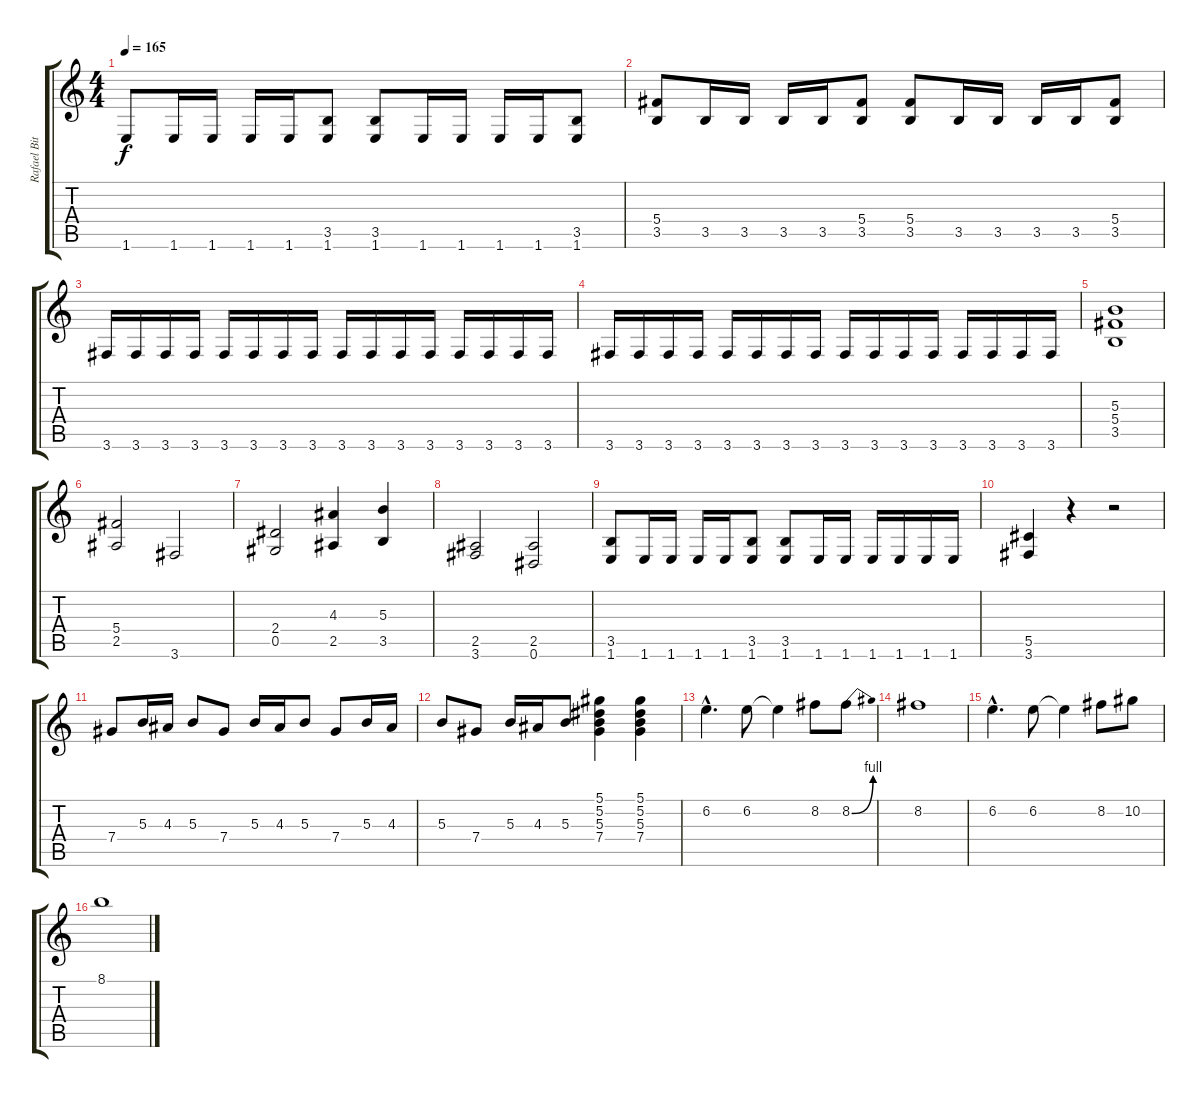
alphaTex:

\track ("Rafael Bittencourt" "Rafael Bit") {instrument distortionguitar}
\staff {score tabs}
\tuning (Eb4 Bb3 Gb3 Db3 Ab2 Eb2) {hide}
\ts (4 4)
\tempo 165
\clef g2
\ks c
1.6.8{dy f} 1.6.16 1.6.16 1.6.16 1.6.16 (3.5 1.6).8 (3.5 1.6).8 1.6.16 1.6.16 1.6.16 1.6.16 (3.5 1.6).8 |
(5.4 3.5).8 3.5.16 3.5.16 3.5.16 3.5.16 (5.4 3.5).8 (5.4 3.5).8 3.5.16 3.5.16 3.5.16 3.5.16 (5.4 3.5).8 |
3.6.16 3.6.16 3.6.16 3.6.16 3.6.16 3.6.16 3.6.16 3.6.16 3.6.16 3.6.16 3.6.16 3.6.16 3.6.16 3.6.16 3.6.16 3.6.16 |
3.6.16 3.6.16 3.6.16 3.6.16 3.6.16 3.6.16 3.6.16 3.6.16 3.6.16 3.6.16 3.6.16 3.6.16 3.6.16 3.6.16 3.6.16 3.6.16 |
(5.3 5.4 3.5).1 |
(5.4 2.5).2 3.6.2 |
(2.4 0.5).2 (4.3 2.5).4 (5.3 3.5).4 |
(2.5 3.6).2 (2.5 0.6).2 |
(3.5 1.6).8 1.6.16 1.6.16 1.6.16 1.6.16 (3.5 1.6).8 (3.5 1.6).8 1.6.16 1.6.16 1.6.16 1.6.16 1.6.16 1.6.16 |
(5.5 3.6).4 r.4 r.2 |
7.4.8 5.3.16 4.3.16 5.3.8 7.4.8 5.3.16 4.3.16 5.3.8 7.4.8 5.3.16 4.3.16 |
5.3.8 7.4.8 5.3.16 4.3.16 5.3.8 (5.1 5.2 5.3 7.4).4 (5.1 5.2 5.3 7.4).4 |
6.2{hac}.4{d} 6.2.8 6.2{t}.4 8.2.8 8.2{be (bend 0 0 60 4)}.8 |
8.2.1 |
6.2{hac}.4{d} 6.2.8 6.2{t}.4 8.2.8 10.2.8 |
8.1.1
